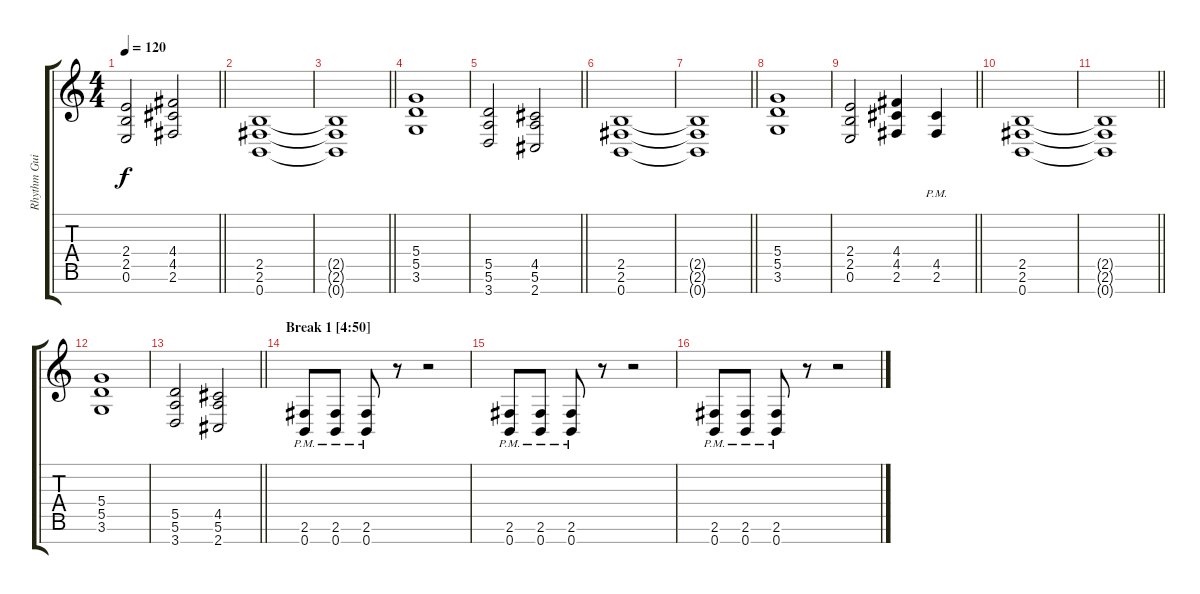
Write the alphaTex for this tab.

\track ("Rhythm Guitar I" "Rhythm Gui") {instrument distortionguitar}
\staff {score tabs}
\tuning (E4 B3 G3 D3 A2 E2 B1) {hide}
\ts (4 4)
\tempo 120
\clef g2
\barLineRight lightlight
\ks c
(2.4 2.5 0.6).2{dy f} (4.4 4.5 2.6).2 |
(2.5 2.6 0.7).1 |
\barLineRight lightlight
(2.5{t} 2.6{t} 0.7{t}).1 |
(5.4 5.5 3.6).1 |
\barLineRight lightlight
(5.5 5.6 3.7).2 (4.5 5.6 2.7).2 |
(2.5 2.6 0.7).1 |
\barLineRight lightlight
(2.5{t} 2.6{t} 0.7{t}).1 |
(5.4 5.5 3.6).1 |
\barLineRight lightlight
(2.4 2.5 0.6).2 (4.4 4.5 2.6).4 (4.5{pm} 2.6{pm}).4 |
(2.5 2.6 0.7).1 |
\barLineRight lightlight
(2.5{t} 2.6{t} 0.7{t}).1 |
(5.4 5.5 3.6).1 |
\barLineRight lightlight
(5.5 5.6 3.7).2 (4.5 5.6 2.7).2 |
\section ("" "Break 1 [4:50]")
(2.6{pm} 0.7{pm}).8 (2.6{pm} 0.7{pm}).8 (2.6{pm} 0.7{pm}).8 r.8 r.2 |
(2.6{pm} 0.7{pm}).8 (2.6{pm} 0.7{pm}).8 (2.6{pm} 0.7{pm}).8 r.8 r.2 |
(2.6{pm} 0.7{pm}).8 (2.6{pm} 0.7{pm}).8 (2.6{pm} 0.7{pm}).8 r.8 r.2
